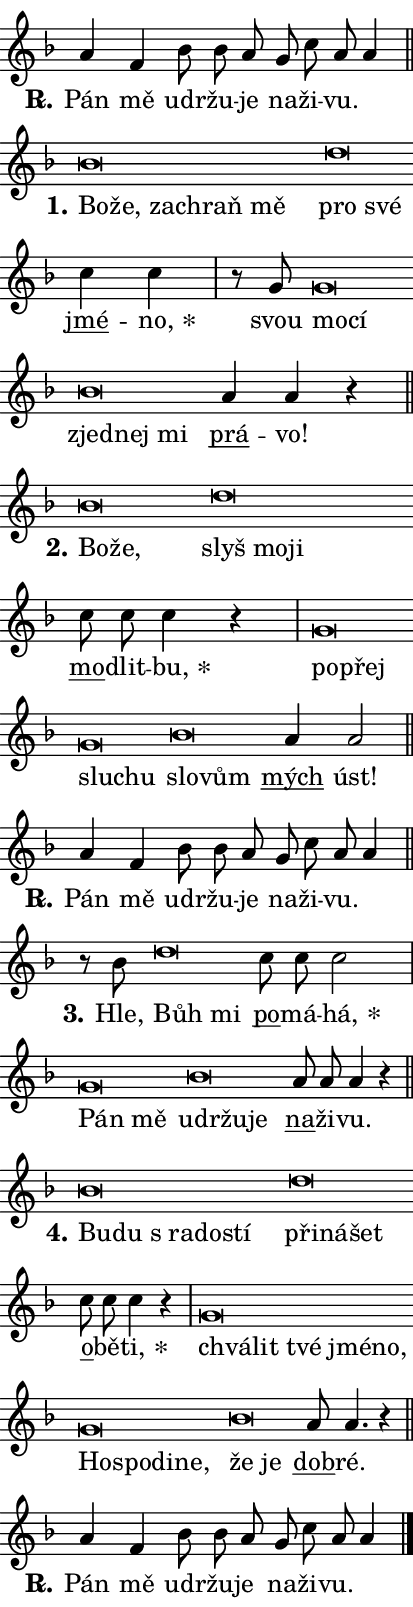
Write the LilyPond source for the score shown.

\version "2.22.1"
\header { tagline = "" }
\paper {
  indent = 0\cm
  top-margin = 0\cm
  right-margin = 0\cm
  bottom-margin = 0\cm
  left-margin = 0\cm
  paper-width = 7\cm
  page-breaking = #ly:one-page-breaking
  system-system-spacing.basic-distance = #11
  score-system-spacing.basic-distance = #11
  ragged-last = ##f
}


%% Author: Thomas Morley
%% https://lists.gnu.org/archive/html/lilypond-user/2020-05/msg00002.html
#(define (line-position grob)
"Returns position of @var[grob} in current system:
   @code{'start}, if at first time-step
   @code{'end}, if at last time-step
   @code{'middle} otherwise
"
  (let* ((col (ly:item-get-column grob))
         (ln (ly:grob-object col 'left-neighbor))
         (rn (ly:grob-object col 'right-neighbor))
         (col-to-check-left (if (ly:grob? ln) ln col))
         (col-to-check-right (if (ly:grob? rn) rn col))
         (break-dir-left
           (and
             (ly:grob-property col-to-check-left 'non-musical #f)
             (ly:item-break-dir col-to-check-left)))
         (break-dir-right
           (and
             (ly:grob-property col-to-check-right 'non-musical #f)
             (ly:item-break-dir col-to-check-right))))
        (cond ((eqv? 1 break-dir-left) 'start)
              ((eqv? -1 break-dir-right) 'end)
              (else 'middle))))

#(define (tranparent-at-line-position vctor)
  (lambda (grob)
  "Relying on @code{line-position} select the relevant enry from @var{vctor}.
Used to determine transparency,"
    (case (line-position grob)
      ((end) (not (vector-ref vctor 0)))
      ((middle) (not (vector-ref vctor 1)))
      ((start) (not (vector-ref vctor 2))))))

noteHeadBreakVisibility =
#(define-music-function (break-visibility)(vector?)
"Makes @code{NoteHead}s transparent relying on @var{break-visibility}"
#{
  \override NoteHead.transparent =
    #(tranparent-at-line-position break-visibility)
#})

#(define delete-ledgers-for-transparent-note-heads
  (lambda (grob)
    "Reads whether a @code{NoteHead} is transparent.
If so this @code{NoteHead} is removed from @code{'note-heads} from
@var{grob}, which is supposed to be @code{LedgerLineSpanner}.
As a result ledgers are not printed for this @code{NoteHead}"
    (let* ((nhds-array (ly:grob-object grob 'note-heads))
           (nhds-list
             (if (ly:grob-array? nhds-array)
                 (ly:grob-array->list nhds-array)
                 '()))
           ;; Relies on the transparent-property being done before
           ;; Staff.LedgerLineSpanner.after-line-breaking is executed.
           ;; This is fragile ...
           (to-keep
             (remove
               (lambda (nhd)
                 (ly:grob-property nhd 'transparent #f))
               nhds-list)))
      ;; TODO find a better method to iterate over grob-arrays, similiar
      ;; to filter/remove etc for lists
      ;; For now rebuilt from scratch
      (set! (ly:grob-object grob 'note-heads)  '())
      (for-each
        (lambda (nhd)
          (ly:pointer-group-interface::add-grob grob 'note-heads nhd))
        to-keep))))

hideNotes = {
  \noteHeadBreakVisibility #begin-of-line-visible
}
unHideNotes = {
  \noteHeadBreakVisibility #all-visible
}

% work-around for resetting accidentals
% https://lilypond.org/doc/v2.23/Documentation/notation/displaying-rhythms#unmetered-music
cadenzaMeasure = {
  \cadenzaOff
  \partial 1024 s1024
  \cadenzaOn
}

#(define-markup-command (accent layout props text) (markup?)
  "Underline accented syllable"
  (interpret-markup layout props
    #{\markup \override #'(offset . 4.3) \underline { #text }#}))

responsum = \markup \concat {
  "R" \hspace #-1.05 \path #0.1 #'((moveto 0 0.07) (lineto 0.9 0.8)) \hspace #0.05 "."
}

\layout {
    \context {
        \Staff
        \remove "Time_signature_engraver"
        \override LedgerLineSpanner.after-line-breaking = #delete-ledgers-for-transparent-note-heads
    }
    \context {
        \Voice {
            \override NoteHead.output-attributes = #'((class . "notehead"))
            \override Hairpin.height = #0.55
        }
    }
    \context {
        \Lyrics {
            \override StanzaNumber.output-attributes = #'((class . "stanzanumber"))
            \override LyricSpace.minimum-distance = #0.9
            \override LyricText.font-name = #"TeX Gyre Schola"
            \override LyricText.font-size = 1
            \override StanzaNumber.font-name = #"TeX Gyre Schola Bold"
            \override StanzaNumber.font-size = 1
        }
    }
}

% magnetic-lyrics.ily
%
%   written by
%     Jean Abou Samra <jean@abou-samra.fr>
%     Werner Lemberg <wl@gnu.org>
%
%   adapted by
%     Jiri Hon <jiri.hon@gmail.com>
%
% Version 2022-Apr-15

% https://www.mail-archive.com/lilypond-user@gnu.org/msg149350.html

#(define (Left_hyphen_pointer_engraver context)
   "Collect syllable-hyphen-syllable occurrences in lyrics and store
them in properties.  This engraver only looks to the left.  For
example, if the lyrics input is @code{foo -- bar}, it does the
following.

@itemize @bullet
@item
Set the @code{text} property of the @code{LyricHyphen} grob between
@q{foo} and @q{bar} to @code{foo}.

@item
Set the @code{left-hyphen} property of the @code{LyricText} grob with
text @q{foo} to the @code{LyricHyphen} grob between @q{foo} and
@q{bar}.
@end itemize

Use this auxiliary engraver in combination with the
@code{lyric-@/text::@/apply-@/magnetic-@/offset!} hook."
   (let ((hyphen #f)
         (text #f))
     (make-engraver
      (acknowledgers
       ((lyric-syllable-interface engraver grob source-engraver)
        (set! text grob)))
      (end-acknowledgers
       ((lyric-hyphen-interface engraver grob source-engraver)
        ;(when (not (grob::has-interface grob 'lyric-space-interface))
          (set! hyphen grob)));)
      ((stop-translation-timestep engraver)
       (when (and text hyphen)
         (ly:grob-set-object! text 'left-hyphen hyphen))
       (set! text #f)
       (set! hyphen #f)))))

#(define (lyric-text::apply-magnetic-offset! grob)
   "If the space between two syllables is less than the value in
property @code{LyricText@/.details@/.squash-threshold}, move the right
syllable to the left so that it gets concatenated with the left
syllable.

Use this function as a hook for
@code{LyricText@/.after-@/line-@/breaking} if the
@code{Left_@/hyphen_@/pointer_@/engraver} is active."
   (let ((hyphen (ly:grob-object grob 'left-hyphen #f)))
     (when hyphen
       (let ((left-text (ly:spanner-bound hyphen LEFT)))
         (when (grob::has-interface left-text 'lyric-syllable-interface)
           (let* ((common (ly:grob-common-refpoint grob left-text X))
                  (this-x-ext (ly:grob-extent grob common X))
                  (left-x-ext
                   (begin
                     ;; Trigger magnetism for left-text.
                     (ly:grob-property left-text 'after-line-breaking)
                     (ly:grob-extent left-text common X)))
                  ;; `delta` is the gap width between two syllables.
                  (delta (- (interval-start this-x-ext)
                            (interval-end left-x-ext)))
                  (details (ly:grob-property grob 'details))
                  (threshold (assoc-get 'squash-threshold details 0.2)))
             (when (< delta threshold)
               (let* (;; We have to manipulate the input text so that
                      ;; ligatures crossing syllable boundaries are not
                      ;; disabled.  For languages based on the Latin
                      ;; script this is essentially a beautification.
                      ;; However, for non-Western scripts it can be a
                      ;; necessity.
                      (lt (ly:grob-property left-text 'text))
                      (rt (ly:grob-property grob 'text))
                      (is-space (grob::has-interface hyphen 'lyric-space-interface))
                      (space (if is-space " " ""))
                      (space-markup (grob-interpret-markup grob " "))
                      (space-size (interval-length (ly:stencil-extent space-markup X)))
                      (extra-delta (if is-space space-size 0))
                      ;; Append new syllable.
                      (ltrt-space (if (and (string? lt) (string? rt))
                                (string-append lt space rt)
                                (make-concat-markup (list lt space rt))))
                      ;; Right-align `ltrt` to the right side.
                      (ltrt-space-markup (grob-interpret-markup
                               grob
                               (make-translate-markup
                                (cons (interval-length this-x-ext) 0)
                                (make-right-align-markup ltrt-space)))))
                 (begin
                   ;; Don't print `left-text`.
                   (ly:grob-set-property! left-text 'stencil #f)
                   ;; Set text and stencil (which holds all collected
                   ;; syllables so far) and shift it to the left.
                   (ly:grob-set-property! grob 'text ltrt-space)
                   (ly:grob-set-property! grob 'stencil ltrt-space-markup)
                   (ly:grob-translate-axis! grob (- (- delta extra-delta)) X))))))))))


#(define (lyric-hyphen::displace-bounds-first grob)
   ;; Make very sure this callback isn't triggered too early.
   (let ((left (ly:spanner-bound grob LEFT))
         (right (ly:spanner-bound grob RIGHT)))
     (ly:grob-property left 'after-line-breaking)
     (ly:grob-property right 'after-line-breaking)
     (ly:lyric-hyphen::print grob)))

squashThreshold = #0.4

\layout {
  \context {
    \Lyrics
    \consists #Left_hyphen_pointer_engraver
    \override LyricText.after-line-breaking =
      #lyric-text::apply-magnetic-offset!
    \override LyricHyphen.stencil = #lyric-hyphen::displace-bounds-first
    \override LyricText.details.squash-threshold = \squashThreshold
    \override LyricHyphen.minimum-distance = 0
    \override LyricHyphen.minimum-length = \squashThreshold
  }
}

squash = \override LyricText.details.squash-threshold = 9999
unSquash = \override LyricText.details.squash-threshold = \squashThreshold

left = \override LyricText.self-alignment-X = #LEFT
unLeft = \revert LyricText.self-alignment-X

starOffset = #(lambda (grob) 
                (let ((x_offset (ly:self-alignment-interface::aligned-on-x-parent grob)))
                  (if (= x_offset 0) 0 (+ x_offset 1.2))))

star = #(define-music-function (syllable)(string?)
"Append star separator at the end of a syllable"
#{
  \once \override LyricText.X-offset = #starOffset
  \lyricmode { \markup {
    #syllable
    \override #'((font-name . "TeX Gyre Schola Bold")) \hspace #0.2 \lower #0.65 \larger "*"
  } }
#})

starAccent = #(define-music-function (syllable)(string?)
"Append star separator at the end of a syllable and make accent"
#{
  \once \override LyricText.X-offset = #starOffset
  \lyricmode { \markup {
    \accent #syllable
    \override #'((font-name . "TeX Gyre Schola Bold")) \hspace #0.2 \lower #0.65 \larger "*"
  } }
#})

breath = #(define-music-function (syllable)(string?)
"Append breathing indicator at the end of a syllable"
#{
  \lyricmode { \markup { #syllable "+" } }
#})

optionalBreath = #(define-music-function (syllable)(string?)
"Append optional breathing indicator at the end of a syllable"
#{
  \lyricmode { \markup { #syllable "(+)" } }
#})


\score {
    <<
        \new Voice = "melody" { \cadenzaOn \key f \major \relative { \key f \major }
\relative { a'4 f bes8 bes a g c a a4 \cadenzaMeasure \bar "||" \break }
\relative { bes'\breve*1/16 \hideNotes \breve*1/16 \bar "" \breve*1/16 \bar "" \breve*1/16 \breve*1/16 \bar "" \unHideNotes d\breve*1/16 \hideNotes \breve*1/16 \bar "" \unHideNotes \bar "" c4 c \cadenzaMeasure \bar "|" r8 g8 g\breve*1/16 \hideNotes \breve*1/16 \bar "" \unHideNotes bes\breve*1/16 \hideNotes \breve*1/16 \breve*1/16 \bar "" \unHideNotes \bar "" a4 a r \cadenzaMeasure \bar "||" \break }
\relative { bes'\breve*1/16 \hideNotes \breve*1/16 \bar "" \unHideNotes d\breve*1/16 \hideNotes \breve*1/16 \breve*1/16 \bar "" \unHideNotes \bar "" c8 c c4 r \cadenzaMeasure \bar "|" g\breve*1/16 \hideNotes \breve*1/16 \bar "" \breve*1/16 \breve*1/16 \bar "" \unHideNotes bes\breve*1/16 \hideNotes \breve*1/16 \bar "" \unHideNotes \bar "" a4 a2 \cadenzaMeasure \bar "||" \break }
\relative { a'4 f bes8 bes a g c a a4 \cadenzaMeasure \bar "||" \break }
\relative { r8 bes'8 d\breve*1/16 \hideNotes \breve*1/16 \bar "" \unHideNotes \bar "" c8 c c2 \cadenzaMeasure \bar "|" g\breve*1/16 \hideNotes \breve*1/16 \bar "" \unHideNotes bes\breve*1/16 \hideNotes \breve*1/16 \breve*1/16 \bar "" \unHideNotes \bar "" a8 a a4 r \cadenzaMeasure \bar "||" \break }
\relative { bes'\breve*1/16 \hideNotes \breve*1/16 \bar "" \breve*1/16 \bar "" \breve*1/16 \breve*1/16 \bar "" \unHideNotes d\breve*1/16 \hideNotes \breve*1/16 \breve*1/16 \bar "" \unHideNotes \bar "" c8 c c4 r \cadenzaMeasure \bar "|" g\breve*1/16 \hideNotes \breve*1/16 \bar "" \breve*1/16 \bar "" \breve*1/16 \bar "" \breve*1/16 \bar "" \breve*1/16 \bar "" \breve*1/16 \bar "" \breve*1/16 \breve*1/16 \bar "" \unHideNotes bes\breve*1/16 \hideNotes \breve*1/16 \bar "" \unHideNotes \bar "" a8 a4. r4 \cadenzaMeasure \bar "||" \break }
\relative { a'4 f bes8 bes a g c a a4 \cadenzaMeasure \bar "||" \break } \bar "|." }
        \new Lyrics \lyricsto "melody" { \lyricmode { 
\set stanza = \responsum
Pán mě udr -- žu -- je na -- ži -- vu. \repeat unfold 1 { \skip 1 }
\set stanza = "1."
\left Bo -- \squash že, za -- chraň mě \left \unLeft \unSquash pro \squash své \unLeft \unSquash \markup \accent jmé -- \star no, svou \left mo -- \squash cí \left \unLeft \unSquash zjed -- \squash nej mi \unLeft \unSquash \markup \accent prá -- vo!
\set stanza = "2."
\left Bo -- \squash že, \left \unLeft \unSquash slyš \squash mo -- ji \unLeft \unSquash \markup \accent mo -- dlit -- \star bu, \left po -- \squash přej slu -- chu \left \unLeft \unSquash slo -- \squash vům \unLeft \unSquash \markup \accent mých úst!
\set stanza = \responsum
Pán mě udr -- žu -- je na -- ži -- vu. \repeat unfold 1 { \skip 1 }
\set stanza = "3."
Hle, \left Bůh \squash mi \unLeft \unSquash \markup \accent po -- má -- \star há, \left Pán \squash mě \left \unLeft \unSquash udr -- \squash žu -- je \unLeft \unSquash \markup \accent na -- ži -- vu.
\set stanza = "4."
\left Bu -- \squash du "s ra" -- do -- stí \left \unLeft \unSquash při -- \squash ná -- šet \unLeft \unSquash \markup \accent o -- bě -- \star ti, \left chvá -- \squash lit tvé jmé -- no, Ho -- spo -- di -- ne, \left \unLeft \unSquash že \squash je \unLeft \unSquash \markup \accent dob -- ré.
\set stanza = \responsum
Pán mě udr -- žu -- je na -- ži -- vu. \repeat unfold 1 { \skip 1 } } }
    >>
    \layout {}
}
